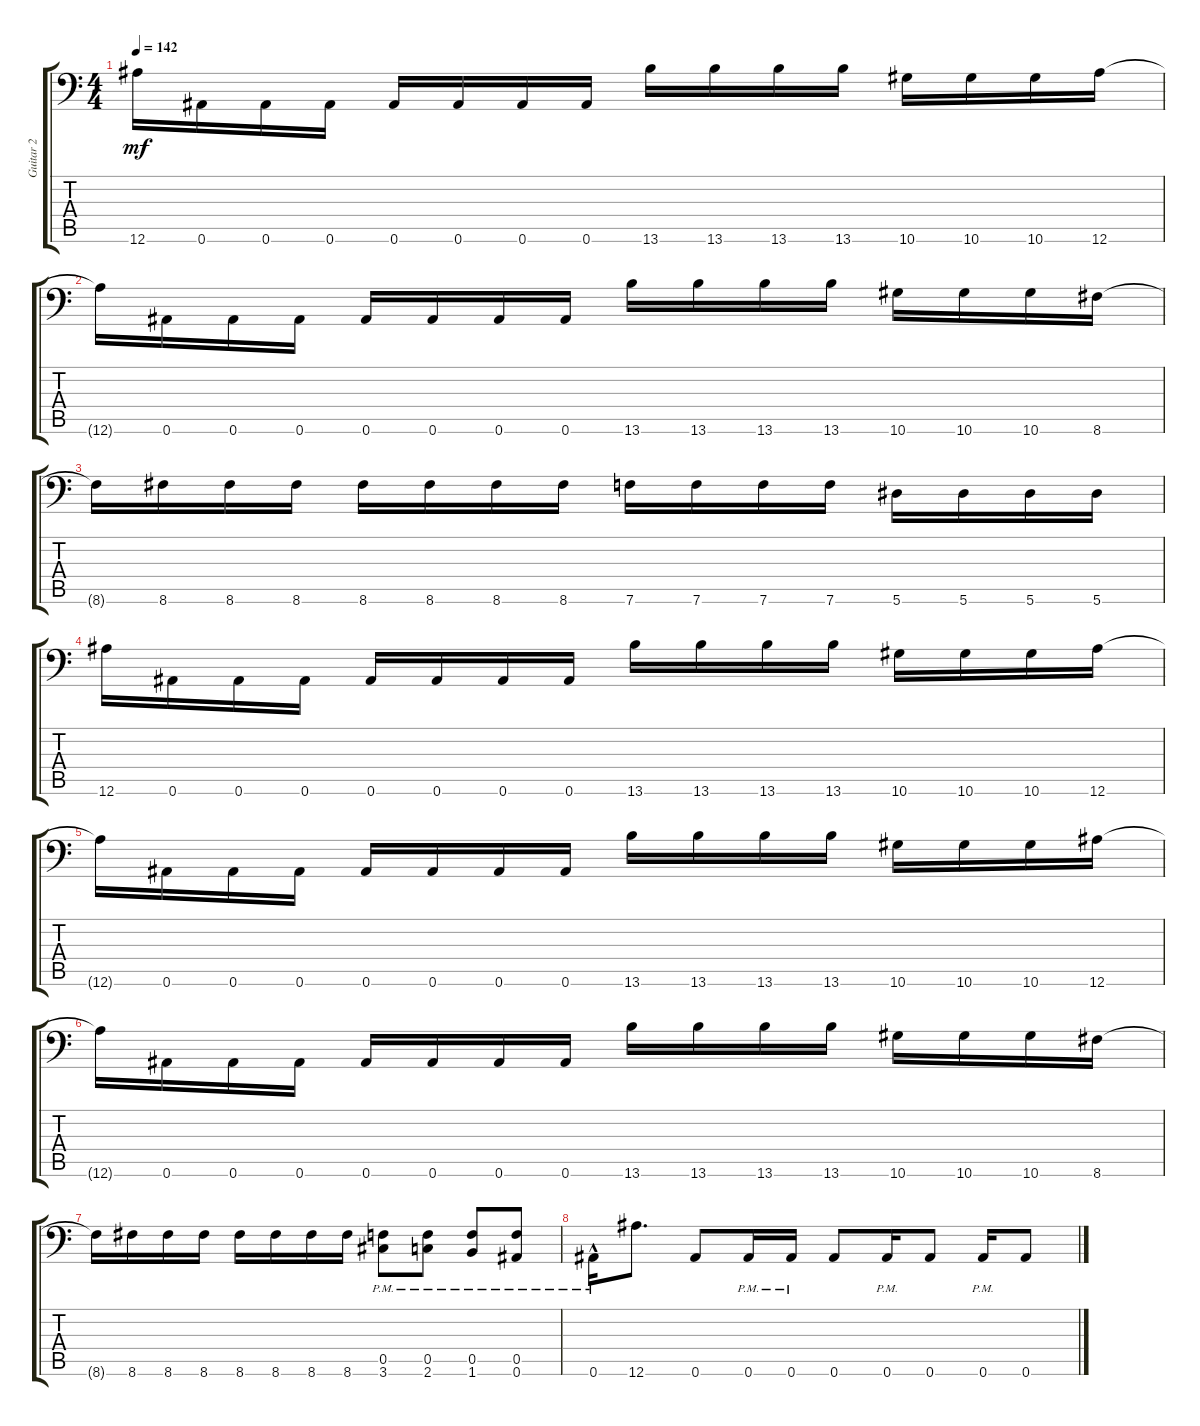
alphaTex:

\track ("Guitar 2" "Guitar 2") {instrument distortionguitar}
\staff {score tabs}
\tuning (C4 G3 Eb3 Bb2 F2 Bb1) {hide}
\ts (4 4)
\tempo 142
\clef f4
\ks c
12.6{t}.16{dy mf} 0.6.16 0.6.16 0.6.16 0.6.16 0.6.16 0.6.16 0.6.16 13.6.16 13.6.16 13.6.16 13.6.16 10.6.16 10.6.16 10.6.16 12.6.16 |
12.6{t}.16 0.6.16 0.6.16 0.6.16 0.6.16 0.6.16 0.6.16 0.6.16 13.6.16 13.6.16 13.6.16 13.6.16 10.6.16 10.6.16 10.6.16 8.6.16 |
8.6{t}.16 8.6.16 8.6.16 8.6.16 8.6.16 8.6.16 8.6.16 8.6.16 7.6.16 7.6.16 7.6.16 7.6.16 5.6.16 5.6.16 5.6.16 5.6.16 |
12.6.16 0.6.16 0.6.16 0.6.16 0.6.16 0.6.16 0.6.16 0.6.16 13.6.16 13.6.16 13.6.16 13.6.16 10.6.16 10.6.16 10.6.16 12.6.16 |
12.6{t}.16 0.6.16 0.6.16 0.6.16 0.6.16 0.6.16 0.6.16 0.6.16 13.6.16 13.6.16 13.6.16 13.6.16 10.6.16 10.6.16 10.6.16 12.6.16 |
12.6{t}.16 0.6.16 0.6.16 0.6.16 0.6.16 0.6.16 0.6.16 0.6.16 13.6.16 13.6.16 13.6.16 13.6.16 10.6.16 10.6.16 10.6.16 8.6.16 |
8.6{t}.16 8.6.16 8.6.16 8.6.16 8.6.16 8.6.16 8.6.16 8.6.16 (0.5{pm} 3.6{pm}).8 (0.5{pm} 2.6{pm}).8 (0.5{pm} 1.6{pm}).8 (0.5{pm} 0.6{pm}).8 |
0.6{hac pm}.16 12.6.8{d} 0.6.8 0.6{pm}.16 0.6{pm}.16 0.6.8 0.6{pm}.16 0.6.8 0.6{pm}.16 0.6.8
